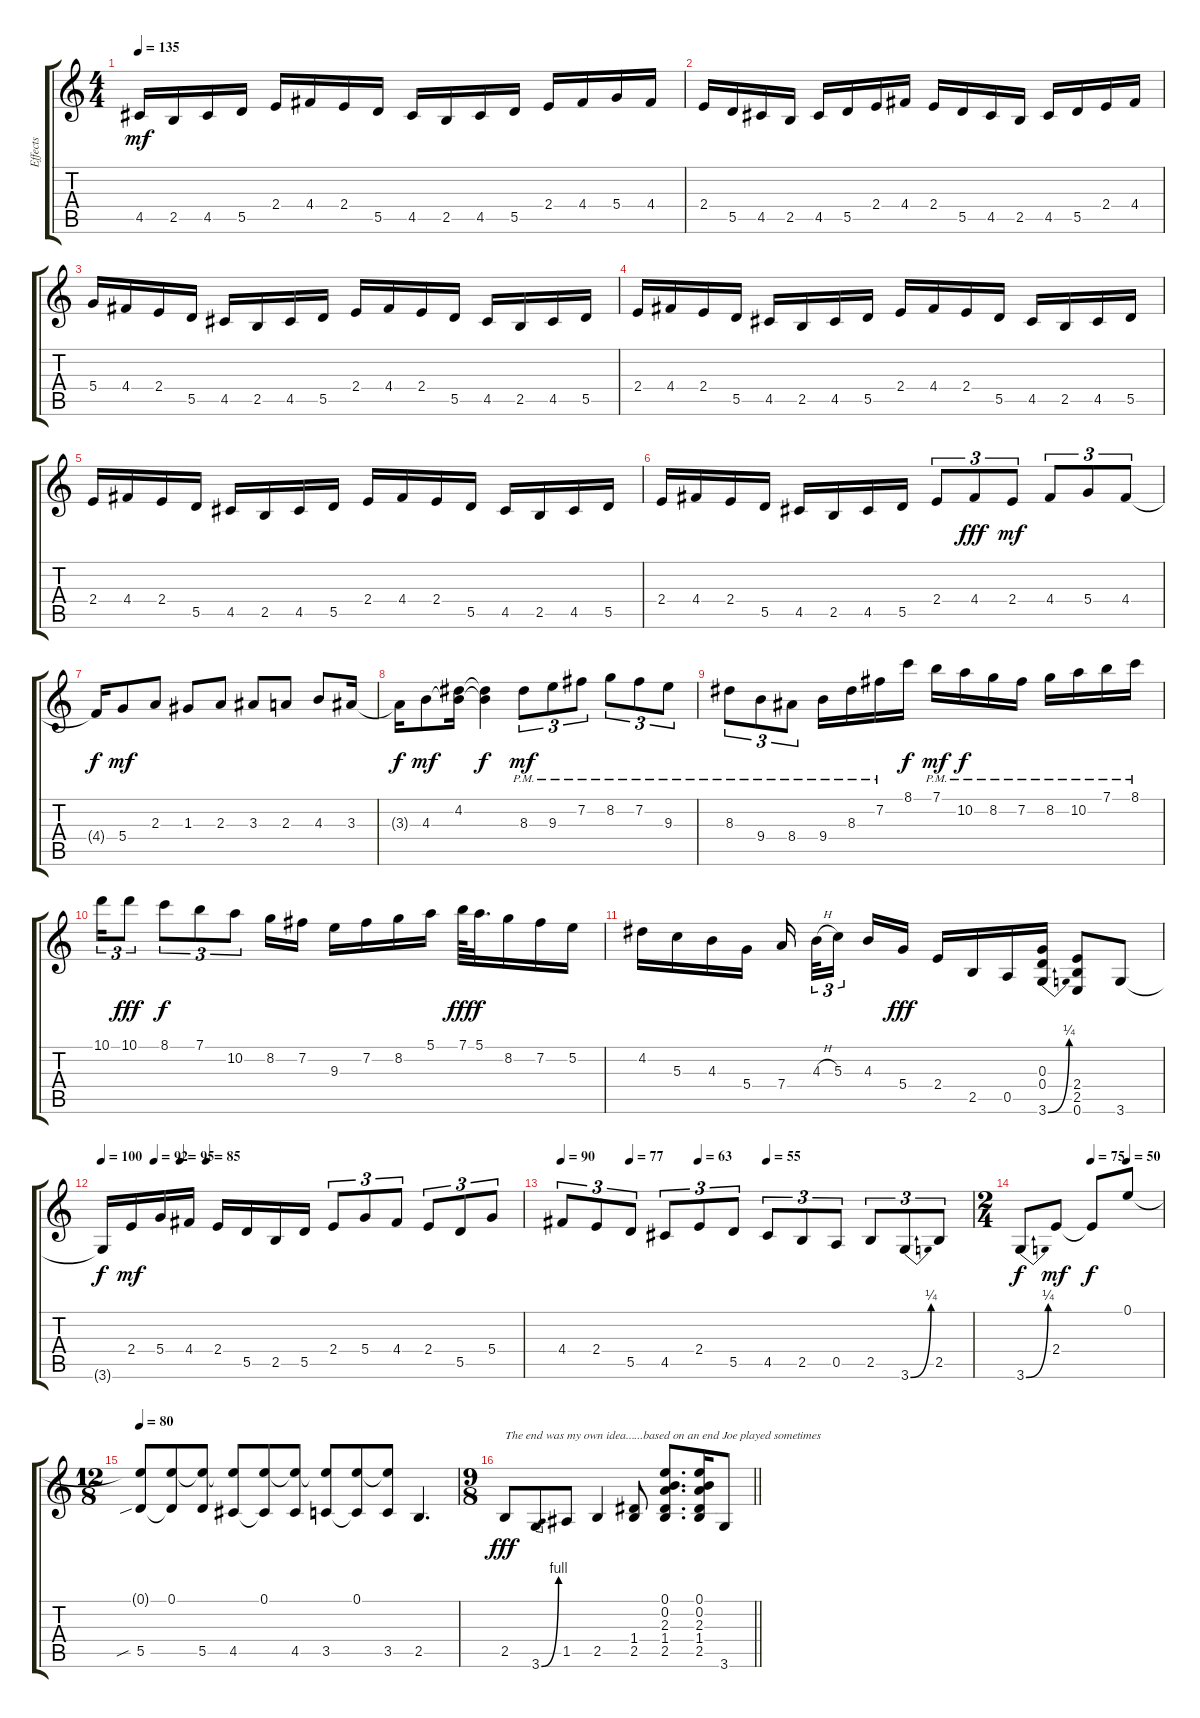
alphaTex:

\track ("Effects" "Effects") {instrument distortionguitar}
\staff {score tabs}
\tuning (E4 B3 G3 D3 A2 E2) {hide}
\ts (4 4)
\tempo 135
\clef g2
\ks c
4.5.16{dy mf} 2.5.16 4.5.16 5.5.16 2.4.16 4.4.16 2.4.16 5.5.16 4.5.16 2.5.16 4.5.16 5.5.16 2.4.16 4.4.16 5.4.16 4.4.16 |
2.4.16 5.5.16 4.5.16 2.5.16 4.5.16 5.5.16 2.4.16 4.4.16 2.4.16 5.5.16 4.5.16 2.5.16 4.5.16 5.5.16 2.4.16 4.4.16 |
5.4.16 4.4.16 2.4.16 5.5.16 4.5.16 2.5.16 4.5.16 5.5.16 2.4.16 4.4.16 2.4.16 5.5.16 4.5.16 2.5.16 4.5.16 5.5.16 |
2.4.16 4.4.16 2.4.16 5.5.16 4.5.16 2.5.16 4.5.16 5.5.16 2.4.16 4.4.16 2.4.16 5.5.16 4.5.16 2.5.16 4.5.16 5.5.16 |
2.4.16 4.4.16 2.4.16 5.5.16 4.5.16 2.5.16 4.5.16 5.5.16 2.4.16 4.4.16 2.4.16 5.5.16 4.5.16 2.5.16 4.5.16 5.5.16 |
2.4.16 4.4.16 2.4.16 5.5.16 4.5.16 2.5.16 4.5.16 5.5.16 2.4.8{tu (3 2)} 4.4.8{tu (3 2) dy fff} 2.4.8{tu (3 2) dy mf} 4.4.8{tu (3 2)} 5.4.8{tu (3 2)} 4.4.8{tu (3 2)} |
4.4{t}.16{dy f} 5.4.8{dy mf} 2.3.8 1.3.8 2.3.8 3.3.8 2.3.8 4.3.8 3.3.16 |
3.3{t}.16{dy f} 4.3.8{dy mf} (4.2 4.3{t}).16 (4.2{t} 4.3{t}).4{dy f} 8.3{pm}.8{tu (3 2) dy mf} 9.3{pm}.8{tu (3 2)} 7.2{pm}.8{tu (3 2)} 8.2{pm}.8{tu (3 2)} 7.2{pm}.8{tu (3 2)} 9.3{pm}.8{tu (3 2)} |
8.3{pm}.8{tu (3 2)} 9.4{pm}.8{tu (3 2)} 8.4{pm}.8{tu (3 2)} 9.4{pm}.16 8.3{pm}.16 7.2{pm}.16 8.1.16{dy f} 7.1{pm}.16{dy mf} 10.2{pm}.16{dy f} 8.2{pm}.16 7.2{pm}.16 8.2{pm}.16 10.2{pm}.16 7.1{pm}.16 8.1{pm}.16 |
10.1.16{tu (3 2)} 10.1.8{tu (3 2) dy fff} 8.1.8{tu (3 2) dy f} 7.1.8{tu (3 2)} 10.2.8{tu (3 2)} 8.2.16 7.2.16 9.3.16 7.2.16 8.2.16 5.1.16 7.1.64{dy fff} 5.1.32{d dy f} 8.2.16 7.2.16 5.2.16 |
4.2.16 5.3.16 4.3.16 5.4.16 7.4.16{beam splitsecondary} 4.3{h}.32{tu (3 2)} 5.3.16{tu (3 2) beam splitsecondary} 4.3.16 5.4.16{dy fff} 2.4.16 2.5.16 0.5.16 (0.3 0.4 3.6{be (bend 0 0 60 1)}).16{instrument distortionguitar} (2.4 2.5 0.6).8 3.6.8{instrument acousticguitarnylon} |
\tempo 100
\tempo (92 0.125)
\tempo (95 0.1875)
\tempo (85 0.25)
3.6{t}.16{dy f} 2.4.16{dy mf} 5.4.16 4.4.16 2.4.16 5.5.16 2.5.16 5.5.16 2.4.8{tu (3 2)} 5.4.8{tu (3 2)} 4.4.8{tu (3 2)} 2.4.8{tu (3 2)} 5.5.8{tu (3 2)} 5.4.8{tu (3 2)} |
\tempo 90
\tempo (77 0.16666666666666666)
\tempo (63 0.3333333333333333)
\tempo (55 0.5)
4.4.8{tu (3 2)} 2.4.8{tu (3 2)} 5.5.8{tu (3 2)} 4.5.8{tu (3 2)} 2.4.8{tu (3 2)} 5.5.8{tu (3 2)} 4.5.8{tu (3 2)} 2.5.8{tu (3 2)} 0.5.8{tu (3 2)} 2.5.8{tu (3 2)} 3.6{be (bend 0 0 60 1)}.8{tu (3 2)} 2.5.8{tu (3 2)} |
\ts (2 4)
\tempo (75 0.5)
\tempo (50 0.75)
3.6{be (bend 0 0 60 1)}.8{dy f} 2.4.8{dy mf} 2.4{t}.8{dy f} 0.1.8 |
\ts (12 8)
\tempo 80
(0.1{t} 5.5{sib}).8 (0.1 5.5{t}).8 (0.1{t} 5.5).8 (0.1{t} 4.5).8 (0.1 4.5{t}).8 (0.1{t} 4.5).8 (0.1{t} 3.5).8 (0.1 3.5{t}).8 (0.1{t} 3.5).8 2.5.4{d} |
\ts (9 8)
\barLineRight lightlight
2.5.8{txt "The end was my own idea..." dy fff volume 8 instrument distortionguitar} 3.6{be (bend 0 0 60 4)}.8 1.5.8 2.5.4 (1.4 2.5).8{txt "...based on an end Joe played sometimes"} (0.1 0.2 2.3 1.4 2.5).8{d} (0.1 0.2 2.3 1.4 2.5).16 3.6.8
